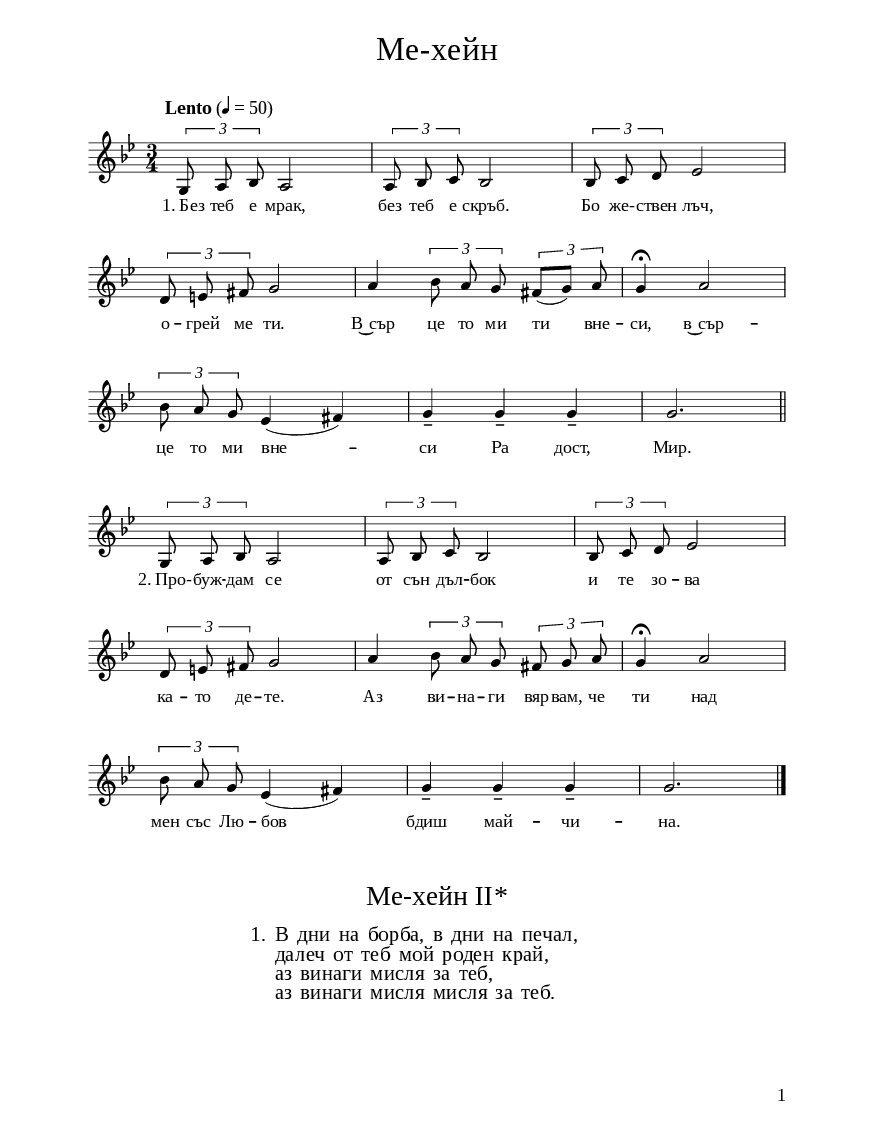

\version "2.24.2"

% include paper part and global functions
\include "include/globals.ily"

\bookpart {
  \label #'ref175_2
  \tocItem \markup "Ме-хейн"
  \include "include/bookpart-paper.ily"
  \score {
    \include "include/score-layout.ily"

    \new Voice \absolute {
      \clef treble
      \key g \minor
      \time 3/4
      \tempoFunc "Lento" 4 "50"
      \autoBeamOff


      \times 2/3  {
        g8  a8 bes8
      }
      a2 | % 2

      \times 2/3  {
        a8  bes8 c'8
      }
      bes2 | % 3

      \times 2/3  {
        bes8  c'8 d'8
      }
      es'2 \break | % 4

      \times 2/3  {
        d'8  e'8 fis'8
      }
      g'2 | % 5
      a'4
      \times 2/3  {
        bes'8  a'8 g'8
      }

      \times 2/3  {
        fis'8 ( [g'8])  a'8
      }
      | % 6
      g'4 ^\fermata a'2 \break | % 7

      \times 2/3  {
        bes'8  a'8 g'8
      }
      \slurSolid
      es'4

      ( fis'4 )| % 8
      g'4 -- g'4 -- g'4 -- | % 9
      g'2. \bar "||" \break


      \times 2/3  {
        g8  a8 bes8
      }
      a2 | % 2

      \times 2/3  {
        a8  bes8 c'8
      }
      bes2 | % 3

      \times 2/3  {
        bes8  c'8 d'8
      }
      es'2 \break | % 4

      \times 2/3  {
        d'8  e'8 fis'8
      }
      g'2 | % 5
      a'4
      \times 2/3  {
        bes'8  a'8 g'8
      }

      \times 2/3  {
        fis'8 g'8  a'8
      }
      | % 6
      g'4 ^\fermata a'2 \break | % 7

      \times 2/3  {
        bes'8  a'8 g'8
      }
      es'4

      (fis'4) | % 8
      g'4 -- g'4 -- g'4 -- | % 9
      g'2. \bar "|."
    }

    \addlyrics {
      "1. Без" теб е мрак, без теб е скръб. Бо "же-" -- ствен лъч,
      о -- грей ме ти. В~сър це то ми ти вне -- си, в~сър -- це то ми вне -- си Ра дост, Мир.
      "2. Про-" -- буж -- дам се от сън дъл -- бок и те зо -- ва  ка -- то  де -- те.
      Аз  ви -- на -- ги  вяр -- вам,  че  ти над  мен  със Лю -- бов  бдиш  май -- чи -- на.
    }

    \header {
      title = \titleFunc "Ме-хейн" "Me-hejn"
    }

    \midi{}

  } % score



  \markup \fill-line { \fontsize #deTitleFontSize "Ме-хейн II*" }

  \markup  \fontsize #bgCoupletFontSize {
    \vspace #1
    \hspace #15
    \override #'(baseline-skip . 1.8)
    \column {
      \line { 1. В дни на борба, в дни на печал, }
      \line {   "   "  далеч от теб мой роден край,}
      \line {   "   " аз винаги мисля за теб,}
      \line {   "   " аз винаги мисля  мисля за теб.}
    }

  } % markup
} % bookpart